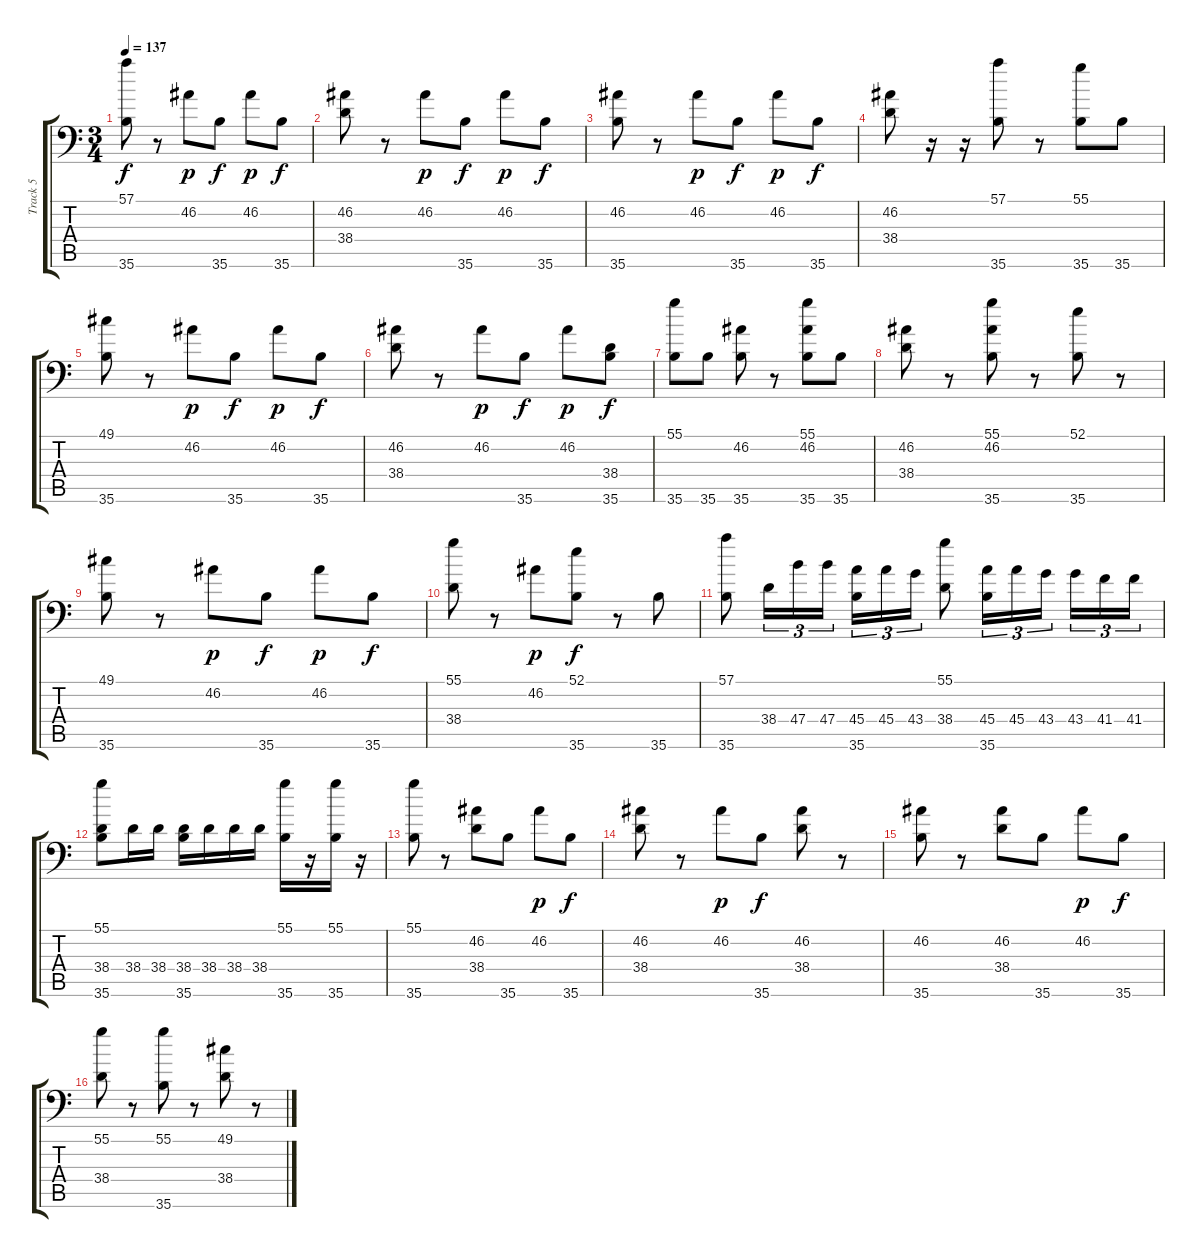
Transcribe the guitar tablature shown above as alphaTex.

\track ("Track 5" "Track 5") {instrument acousticgrandpiano}
\staff {score tabs}
\tuning (C-1 C-1 C-1 C-1 C-1 C-1) {hide}
\ts (3 4)
\tempo 137
\clef f4
\ks c
(57.1 35.6).8{dy f} r.8 46.2.8{dy p} 35.6.8{dy f} 46.2.8{dy p} 35.6.8{dy f} |
(46.2 38.4).8 r.8 46.2.8{dy p} 35.6.8{dy f} 46.2.8{dy p} 35.6.8{dy f} |
(46.2 35.6).8 r.8 46.2.8{dy p} 35.6.8{dy f} 46.2.8{dy p} 35.6.8{dy f} |
(46.2 38.4).8 r.16 r.16 (57.1 35.6).8 r.8 (55.1 35.6).8 35.6.8 |
(49.1 35.6).8 r.8 46.2.8{dy p} 35.6.8{dy f} 46.2.8{dy p} 35.6.8{dy f} |
(46.2 38.4).8 r.8 46.2.8{dy p} 35.6.8{dy f} 46.2.8{dy p} (38.4 35.6).8{dy f} |
(55.1 35.6).8 35.6.8 (46.2 35.6).8 r.8 (55.1 46.2 35.6).8 35.6.8 |
(46.2 38.4).8 r.8 (55.1 46.2 35.6).8 r.8 (52.1 35.6).8 r.8 |
(49.1 35.6).8 r.8 46.2.8{dy p} 35.6.8{dy f} 46.2.8{dy p} 35.6.8{dy f} |
(55.1 38.4).8 r.8 46.2.8{dy p} (52.1 35.6).8{dy f} r.8 35.6.8 |
(57.1 35.6).8 38.4.16{tu (3 2)} 47.4.16{tu (3 2)} 47.4.16{tu (3 2)} (45.4 35.6).16{tu (3 2)} 45.4.16{tu (3 2)} 43.4.16{tu (3 2)} (55.1 38.4).8 (45.4 35.6).16{tu (3 2)} 45.4.16{tu (3 2)} 43.4.16{tu (3 2)} 43.4.16{tu (3 2)} 41.4.16{tu (3 2)} 41.4.16{tu (3 2)} |
(55.1 38.4 35.6).8 38.4.16 38.4.16 (38.4 35.6).16 38.4.16 38.4.16 38.4.16 (55.1 35.6).16 r.16 (55.1 35.6).16 r.16 |
(55.1 35.6).8 r.8 (46.2 38.4).8 35.6.8 46.2.8{dy p} 35.6.8{dy f} |
(46.2 38.4).8 r.8 46.2.8{dy p} 35.6.8{dy f} (46.2 38.4).8 r.8 |
(46.2 35.6).8 r.8 (46.2 38.4).8 35.6.8 46.2.8{dy p} 35.6.8{dy f} |
(55.1 38.4).8 r.8 (55.1 35.6).8 r.8 (49.1 38.4).8 r.8
